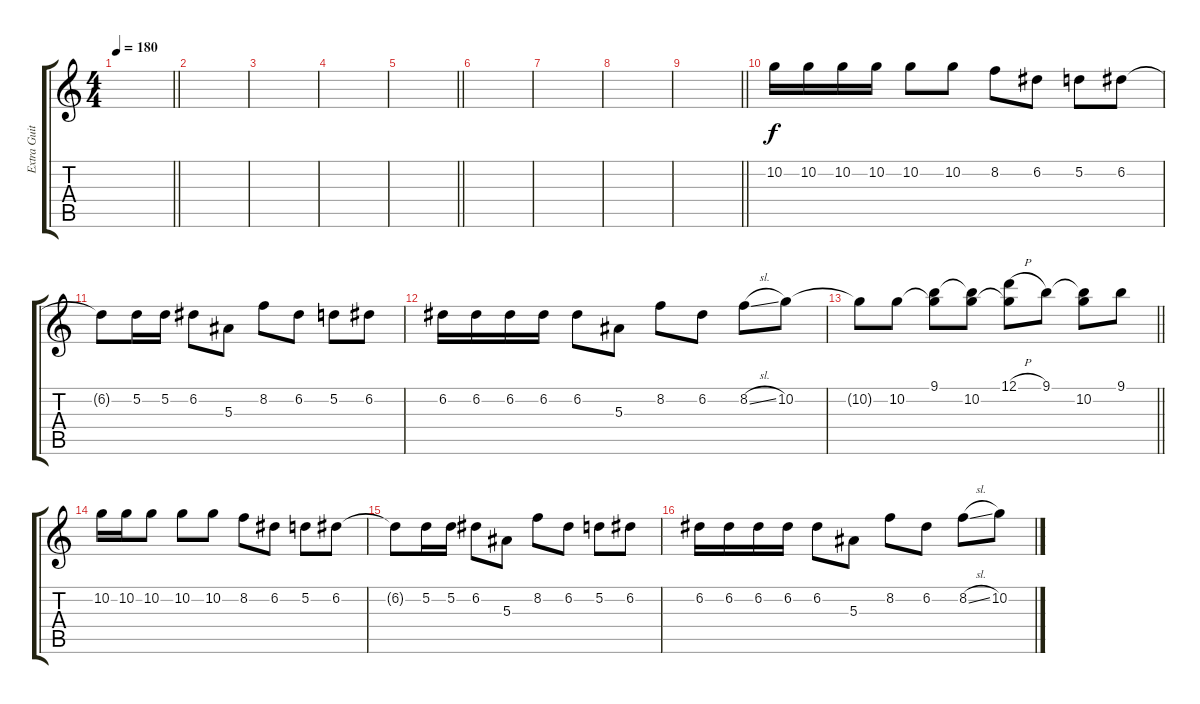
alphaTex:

\track ("Extra Guitar" "Extra Guit") {instrument distortionguitar}
\staff {score tabs}
\tuning (D4 A3 F3 C3 G2 C2) {hide}
\ts (4 4)
\tempo 180
\clef g2
\barLineRight lightlight
\ks c
|
|
|
|
\barLineRight lightlight
|
|
|
|
\barLineRight lightlight
|
10.2.16 10.2.16 10.2.16 10.2.16 10.2.8 10.2.8 8.2.8 6.2.8 5.2.8 6.2.8 |
6.2{t}.8 5.2.16 5.2.16 6.2.8 5.3.8 8.2.8 6.2.8 5.2.8 6.2.8 |
6.2.16 6.2.16 6.2.16 6.2.16 6.2.8 5.3.8 8.2.8 6.2.8 8.2{sl}.8 10.2.8 |
\barLineRight lightlight
10.2{t}.8 10.2.8 (9.1 10.2{t}).8 (9.1{t} 10.2).8 (12.1{h} 10.2{t}).8 9.1.8 (9.1{t} 10.2).8 9.1.8 |
10.2.16 10.2.16 10.2.8 10.2.8 10.2.8 8.2.8 6.2.8 5.2.8 6.2.8 |
6.2{t}.8 5.2.16 5.2.16 6.2.8 5.3.8 8.2.8 6.2.8 5.2.8 6.2.8 |
6.2.16 6.2.16 6.2.16 6.2.16 6.2.8 5.3.8 8.2.8 6.2.8 8.2{sl}.8 10.2.8
